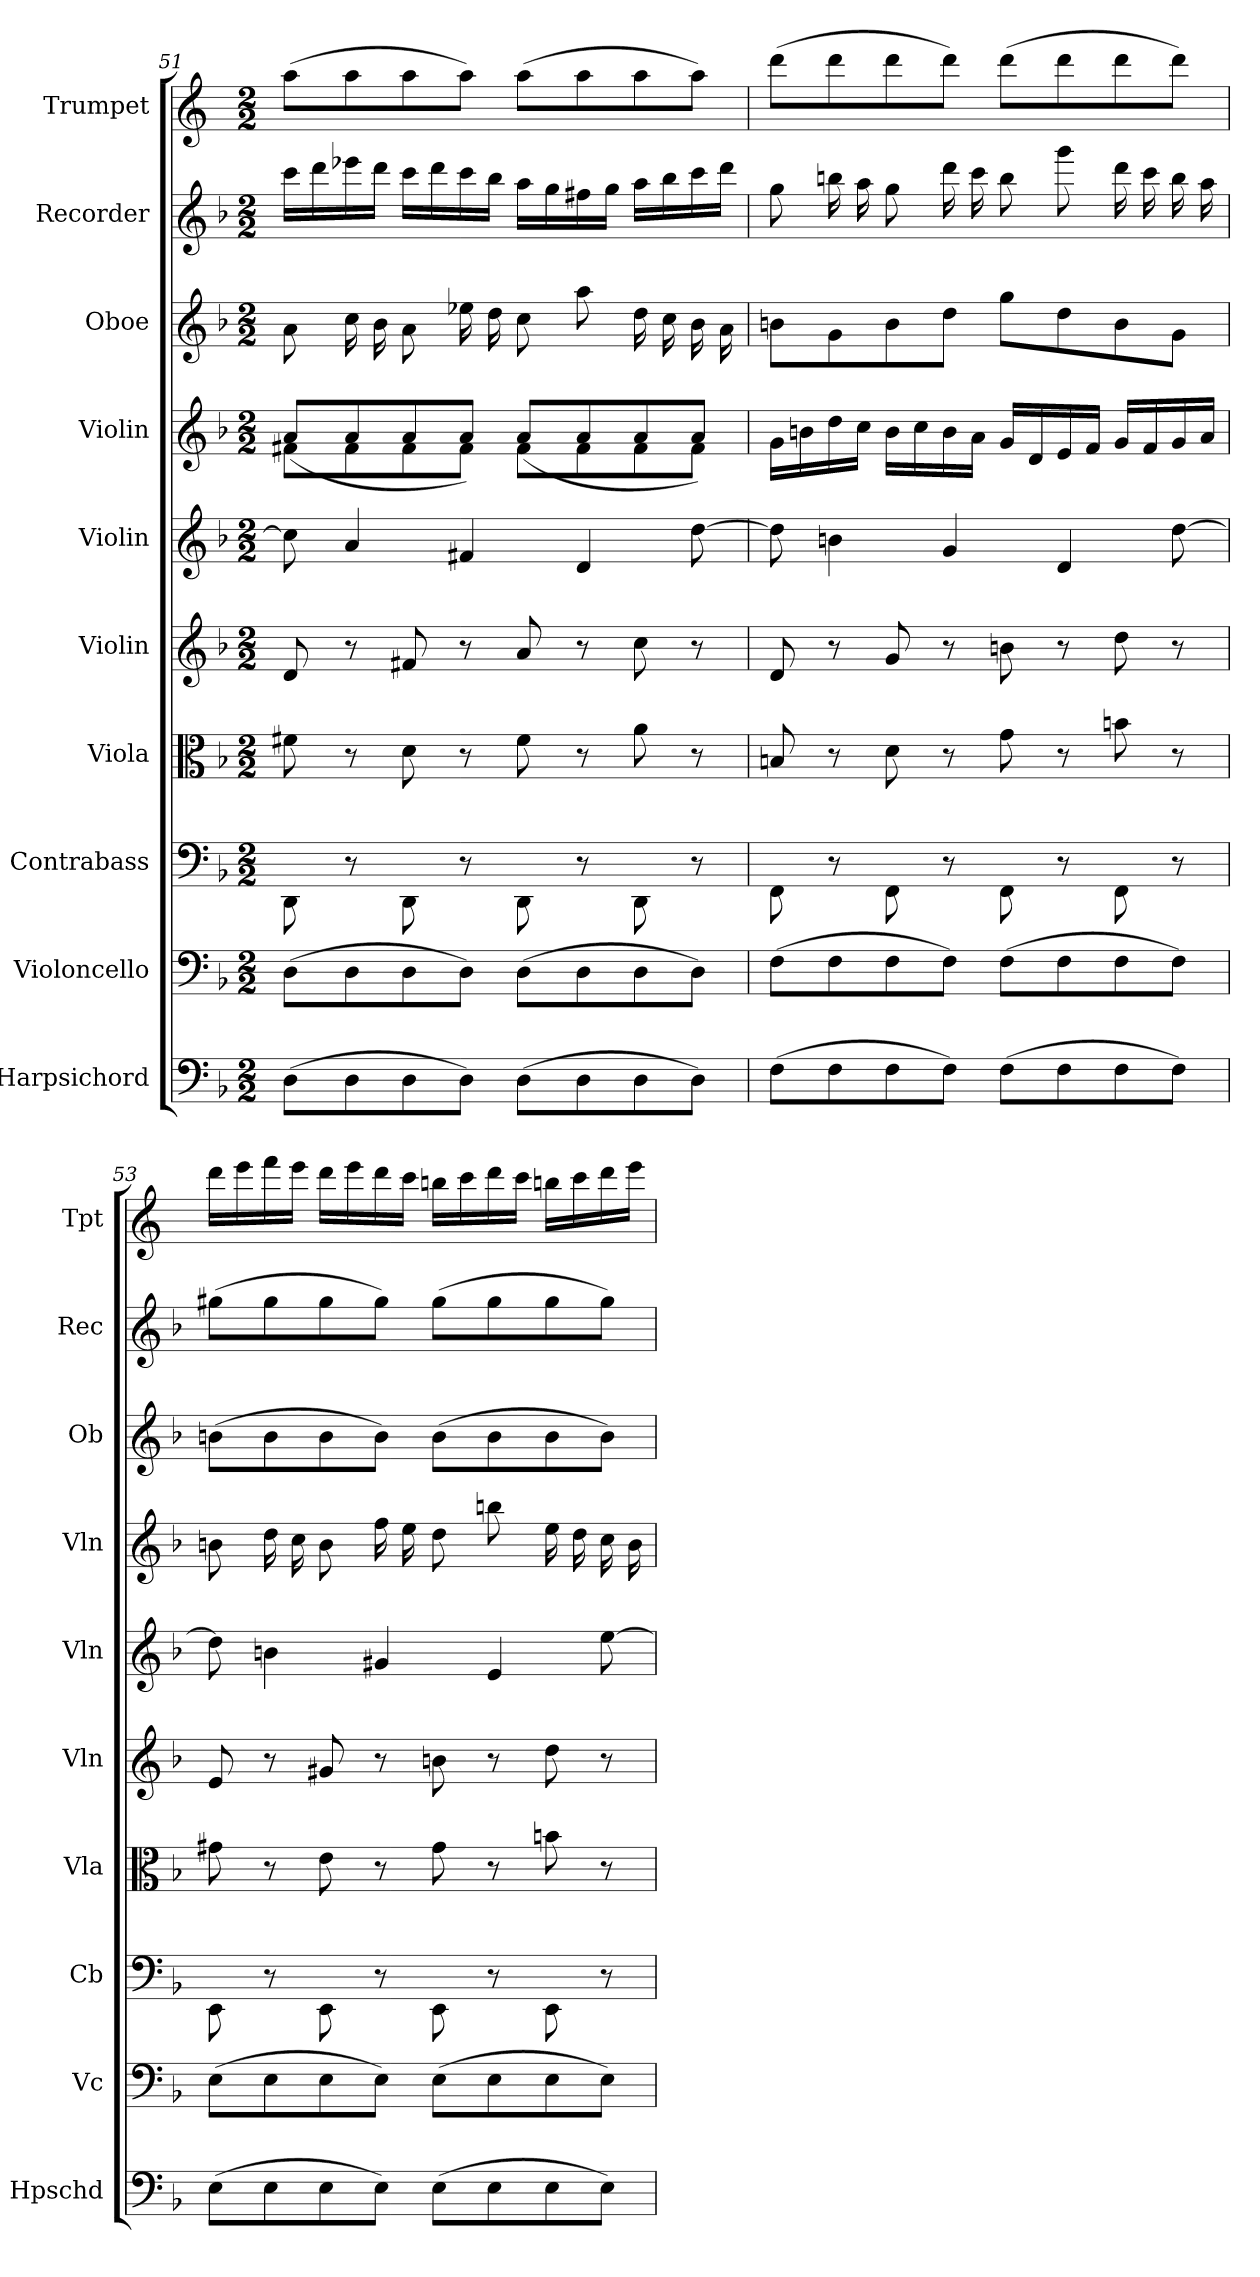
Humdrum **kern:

**kern	**kern	**kern	**kern	**kern	**kern	**kern	**kern	**kern	**kern
*part10	*part9	*part8	*part7	*part6	*part5	*part4	*part3	*part2	*part1
*staff10	*staff9	*staff8	*staff7	*staff6	*staff5	*staff4	*staff3	*staff2	*staff1
*I"Harpsichord	*I"Violoncello	*I"Contrabass	*I"Viola	*I"Violin	*I"Violin	*I"Violin	*I"Oboe	*I"Recorder	*I"Trumpet
*I'Hpschd	*I'Vc	*I'Cb	*I'Vla	*I'Vln	*I'Vln	*I'Vln	*I'Ob	*I'Rec	*I'Tpt
*clefF4	*clefF4	*clefF4	*clefC3	*clefG2	*clefG2	*clefG2	*clefG2	*clefG2	*clefG2
*	*	*ITrd7c12	*	*	*	*	*	*	*ITrd1c2
*k[b-]	*k[b-]	*k[b-]	*k[b-]	*k[b-]	*k[b-]	*k[b-]	*k[b-]	*k[b-]	*k[b-e-]
*F:	*F:	*F:	*F:	*F:	*F:	*F:	*F:	*F:	*B-:
*M2/2	*M2/2	*M2/2	*M2/2	*M2/2	*M2/2	*M2/2	*M2/2	*M2/2	*M2/2
=51	=51	=51	=51	=51	=51	=51	=51	=51	=51
*	*	*	*	*	*	*^	*	*	*
(8D\L	(8D\L	8DDD\	8f#X\	8d/	8cc\]	8f#X\L	(8a/L	8a\	16ccc\LL	(8gg\L
.	.	.	.	.	.	.	.	.	16ddd\	.
8D\	8D\	8r	8r	8r	4a/	8f#\	8a/	16cc\	16eee-X\	8gg\
.	.	.	.	.	.	.	.	16b-\	16ddd\JJ	.
8D\	8D\	8DDD\	8d\	8f#X/	.	8f#\	8a/	8a\	16ccc\LL	8gg\
.	.	.	.	.	.	.	.	.	16ddd\	.
8D\J)	8D\J)	8r	8r	8r	4f#X/	8f#\J	8a/J)	16ee-X\	16ccc\	8gg\J)
.	.	.	.	.	.	.	.	16dd\	16bb-\JJ	.
(8D\L	(8D\L	8DDD\	8f#\	8a/	.	8f#\L	(8a/L	8cc\	16aa\LL	(8gg\L
.	.	.	.	.	.	.	.	.	16gg\	.
8D\	8D\	8r	8r	8r	4d/	8f#\	8a/	8aa\	16ff#X\	8gg\
.	.	.	.	.	.	.	.	.	16gg\JJ	.
8D\	8D\	8DDD\	8a\	8cc\	.	8f#\	8a/	16dd\	16aa\LL	8gg\
.	.	.	.	.	.	.	.	16cc\	16bb-\	.
8D\J)	8D\J)	8r	8r	8r	[8dd\	8f#\J	8a/J)	16b-\	16ccc\	8gg\J)
.	.	.	.	.	.	.	.	16a\	16ddd\JJ	.
*	*	*	*	*	*	*v	*v	*	*	*
=52	=52	=52	=52	=52	=52	=52	=52	=52	=52
(8F\L	(8F\L	8FFF\	8Bn/	8d/	8dd\]	16g\LL	8bn\L	8gg\	(8ccc\L
.	.	.	.	.	.	16bn\	.	.	.
8F\	8F\	8r	8r	8r	4bn\	16dd\	8g\	16bbn\	8ccc\
.	.	.	.	.	.	16cc\JJ	.	16aa\	.
8F\	8F\	8FFF\	8d\	8g/	.	16b\LL	8b\	8gg\	8ccc\
.	.	.	.	.	.	16cc\	.	.	.
8F\J)	8F\J)	8r	8r	8r	4g/	16b\	8dd\J	16ddd\	8ccc\J)
.	.	.	.	.	.	16a\JJ	.	16ccc\	.
(8F\L	(8F\L	8FFF\	8g\	8bn\	.	16g/LL	8gg\L	8bb\	(8ccc\L
.	.	.	.	.	.	16d/	.	.	.
8F\	8F\	8r	8r	8r	4d/	16e/	8dd\	8ggg\	8ccc\
.	.	.	.	.	.	16f/JJ	.	.	.
8F\	8F\	8FFF\	8bn\	8dd\	.	16g/LL	8b\	16ddd\	8ccc\
.	.	.	.	.	.	16f/	.	16ccc\	.
8F\J)	8F\J)	8r	8r	8r	[8dd\	16g/	8g\J	16bb\	8ccc\J)
.	.	.	.	.	.	16a/JJ	.	16aa\	.
=53	=53	=53	=53	=53	=53	=53	=53	=53	=53
(8E\L	(8E\L	8EEE\	8g#X\	8e/	8dd\]	8bn\	(8bn\L	(8gg#X\L	16ccc\LL
.	.	.	.	.	.	.	.	.	16ddd\
8E\	8E\	8r	8r	8r	4bn\	16dd\	8b\	8gg#\	16eee-\
.	.	.	.	.	.	16cc\	.	.	16ddd\JJ
8E\	8E\	8EEE\	8e\	8g#X/	.	8b\	8b\	8gg#\	16ccc\LL
.	.	.	.	.	.	.	.	.	16ddd\
8E\J)	8E\J)	8r	8r	8r	4g#X/	16ff\	8b\J)	8gg#\J)	16ccc\
.	.	.	.	.	.	16ee\	.	.	16bb-\JJ
(8E\L	(8E\L	8EEE\	8g#\	8bn\	.	8dd\	(8b\L	(8gg#\L	16aan\LL
.	.	.	.	.	.	.	.	.	16bb-\
8E\	8E\	8r	8r	8r	4e/	8bbn\	8b\	8gg#\	16ccc\
.	.	.	.	.	.	.	.	.	16bb-\JJ
8E\	8E\	8EEE\	8bn\	8dd\	.	16ee\	8b\	8gg#\	16aan\LL
.	.	.	.	.	.	16dd\	.	.	16bb-\
8E\J)	8E\J)	8r	8r	8r	[8ee\	16cc\	8b\J)	8gg#\J)	16ccc\
.	.	.	.	.	.	16b\	.	.	16ddd\JJ
=	=	=	=	=	=	=	=	=	=
*-	*-	*-	*-	*-	*-	*-	*-	*-	*-
